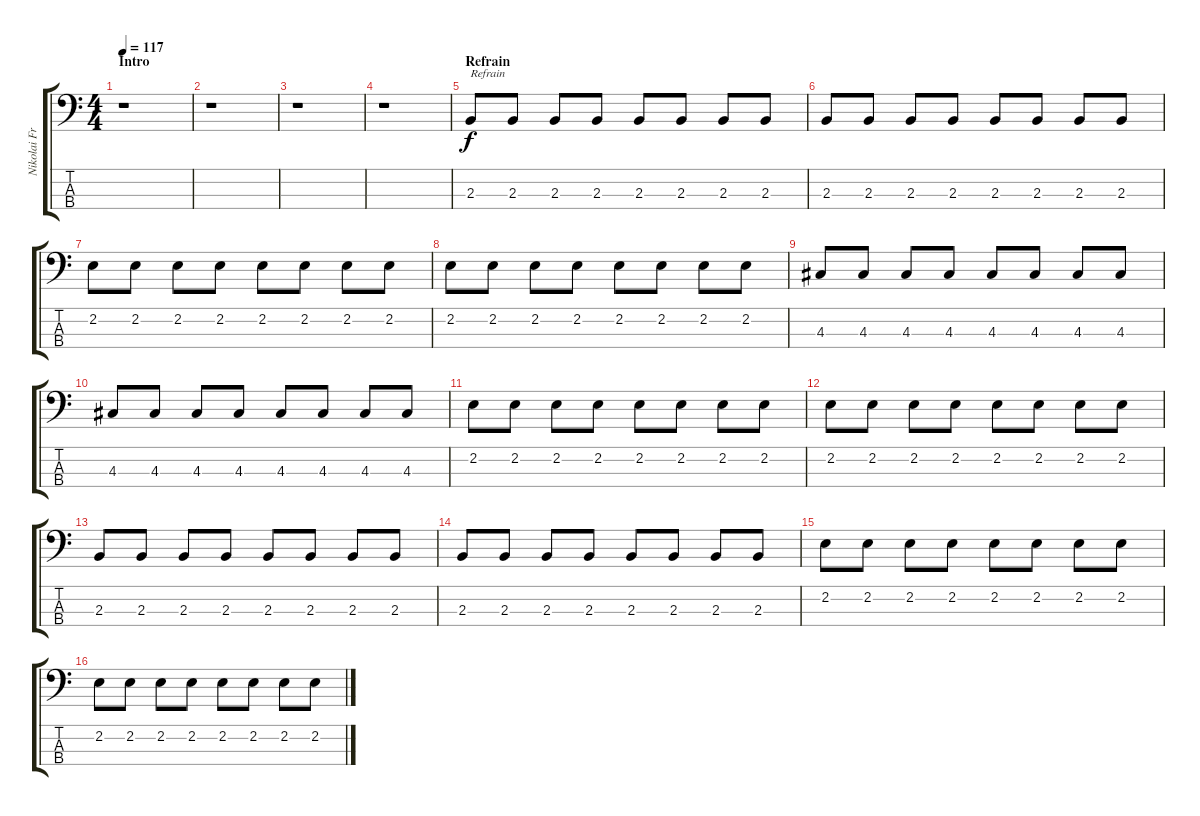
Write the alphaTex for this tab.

\track ("Nikolai Fraiture" "Nikolai Fr") {instrument electricbasspick}
\staff {score tabs}
\tuning (G2 D2 A1 E1) {hide}
\ts (4 4)
\section ("" "Intro")
\tempo 117
\clef f4
\ks c
r.1{dy f instrument electricbasspick} |
r.1 |
r.1 |
r.1 |
\section ("" "Refrain")
2.3.8{txt "Refrain"} 2.3.8 2.3.8 2.3.8 2.3.8 2.3.8 2.3.8 2.3.8 |
2.3.8 2.3.8 2.3.8 2.3.8 2.3.8 2.3.8 2.3.8 2.3.8 |
2.2.8 2.2.8 2.2.8 2.2.8 2.2.8 2.2.8 2.2.8 2.2.8 |
2.2.8 2.2.8 2.2.8 2.2.8 2.2.8 2.2.8 2.2.8 2.2.8 |
4.3.8 4.3.8 4.3.8 4.3.8 4.3.8 4.3.8 4.3.8 4.3.8 |
4.3.8 4.3.8 4.3.8 4.3.8 4.3.8 4.3.8 4.3.8 4.3.8 |
2.2.8 2.2.8 2.2.8 2.2.8 2.2.8 2.2.8 2.2.8 2.2.8 |
2.2.8 2.2.8 2.2.8 2.2.8 2.2.8 2.2.8 2.2.8 2.2.8 |
2.3.8 2.3.8 2.3.8 2.3.8 2.3.8 2.3.8 2.3.8 2.3.8 |
2.3.8 2.3.8 2.3.8 2.3.8 2.3.8 2.3.8 2.3.8 2.3.8 |
2.2.8 2.2.8 2.2.8 2.2.8 2.2.8 2.2.8 2.2.8 2.2.8 |
2.2.8 2.2.8 2.2.8 2.2.8 2.2.8 2.2.8 2.2.8 2.2.8
